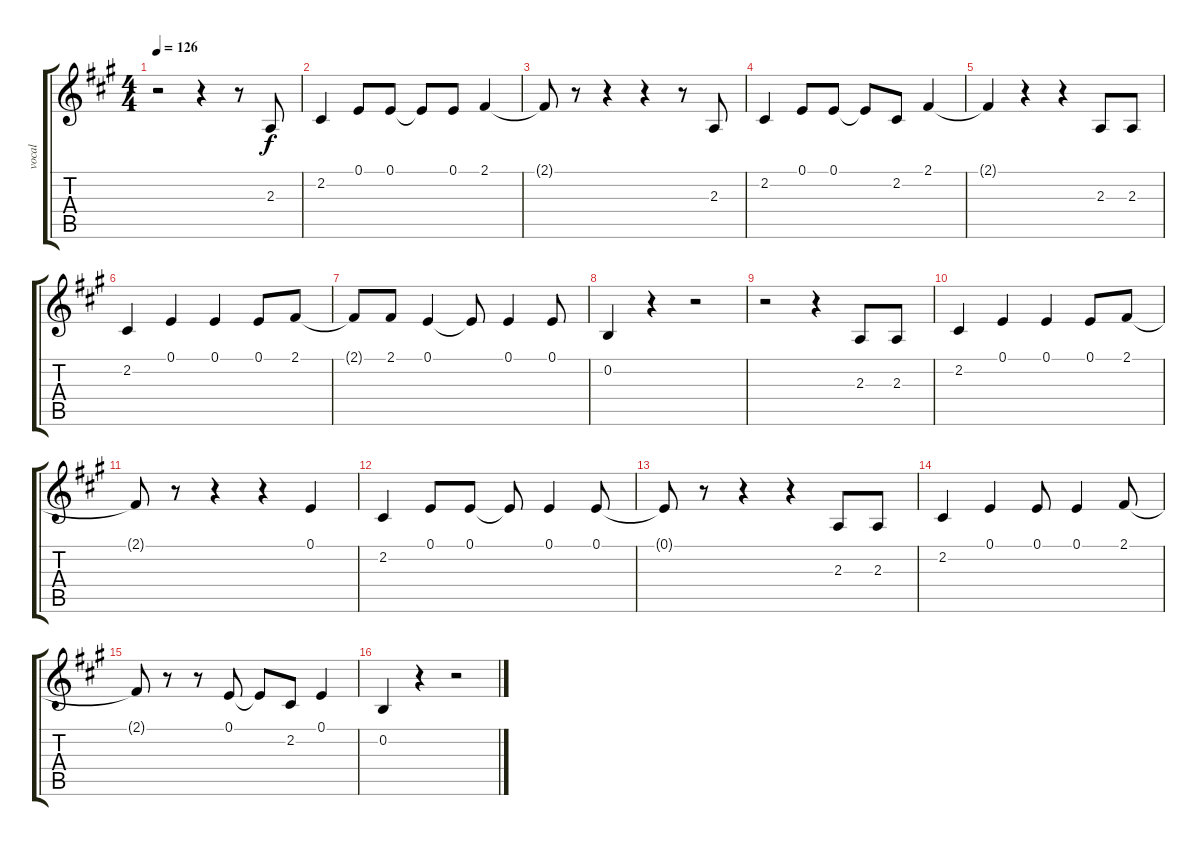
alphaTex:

\track ("vocal" "vocal") {instrument sopranosax}
\staff {score tabs}
\tuning (E4 B3 G3 D3 A2 E2) {hide}
\ts (4 4)
\tempo 126
\clef g2
\ks a
r.2{dy f} r.4 r.8 2.3.8 |
2.2.4 0.1.8 0.1.8 0.1{t}.8 0.1.8 2.1.4 |
2.1{t}.8 r.8 r.4 r.4 r.8 2.3.8 |
2.2.4 0.1.8 0.1.8 0.1{t}.8 2.2.8 2.1.4 |
2.1{t}.4 r.4 r.4 2.3.8 2.3.8 |
2.2.4 0.1.4 0.1.4 0.1.8 2.1.8 |
2.1{t}.8 2.1.8 0.1.4 0.1{t}.8 0.1.4 0.1.8 |
0.2.4 r.4 r.2 |
r.2 r.4 2.3.8 2.3.8 |
2.2.4 0.1.4 0.1.4 0.1.8 2.1.8 |
2.1{t}.8 r.8 r.4 r.4 0.1.4 |
2.2.4 0.1.8 0.1.8 0.1{t}.8 0.1.4 0.1.8 |
0.1{t}.8 r.8 r.4 r.4 2.3.8 2.3.8 |
2.2.4 0.1.4 0.1.8 0.1.4 2.1.8 |
2.1{t}.8 r.8 r.8 0.1.8 0.1{t}.8 2.2.8 0.1.4 |
0.2.4 r.4 r.2
